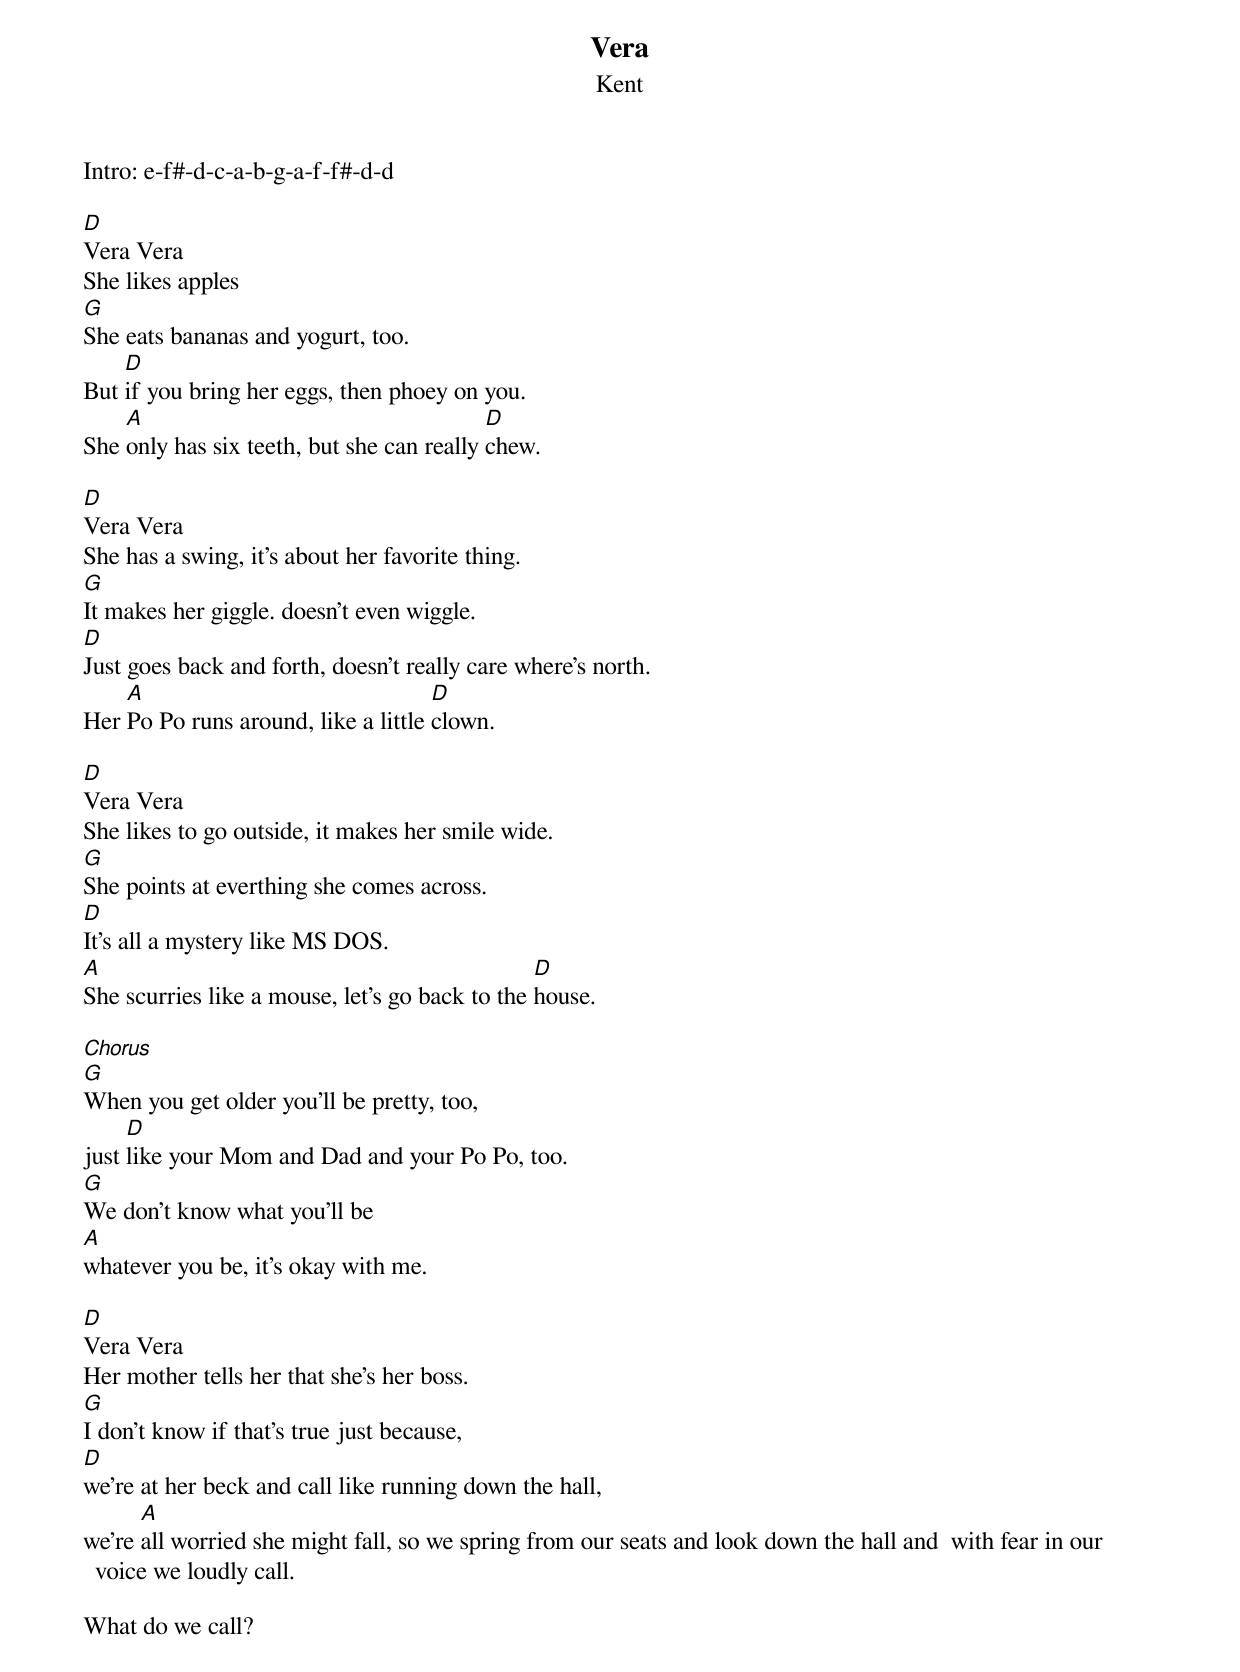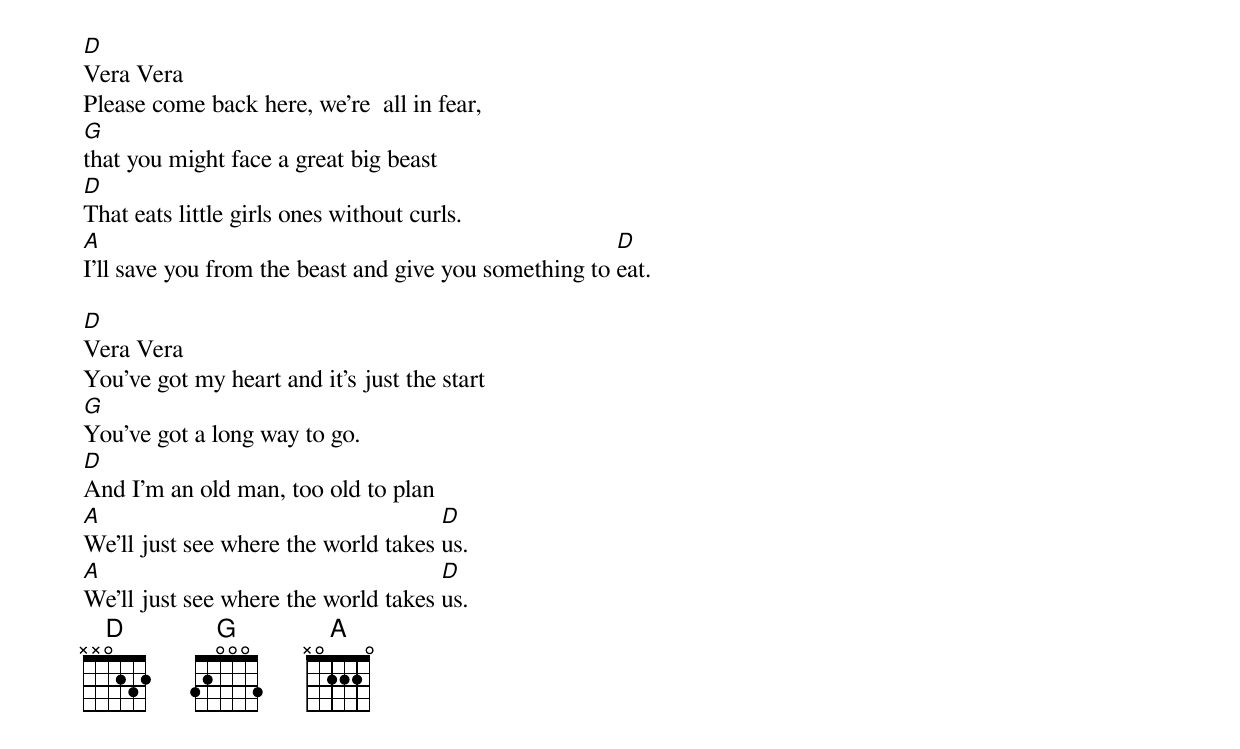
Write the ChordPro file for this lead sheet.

{title:Vera}
{subtitle:Kent}
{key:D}
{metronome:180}
Intro: e-f#-d-c-a-b-g-a-f-f#-d-d

[D]Vera Vera
She likes apples
[G]She eats bananas and yogurt, too.
But [D]if you bring her eggs, then phoey on you.
She [A]only has six teeth, but she can really [D]chew.

[D]Vera Vera
She has a swing, it's about her favorite thing.
[G]It makes her giggle. doesn't even wiggle.
[D]Just goes back and forth, doesn't really care where's north.
Her [A]Po Po runs around, like a little [D]clown.

[D]Vera Vera
She likes to go outside, it makes her smile wide.
[G]She points at everthing she comes across.
[D]It's all a mystery like MS DOS.
[A]She scurries like a mouse, let's go back to the [D]house.

[Chorus]
[G]When you get older you'll be pretty, too,
just [D]like your Mom and Dad and your Po Po, too.
[G]We don't know what you'll be
[A]whatever you be, it's okay with me.

[D]Vera Vera
Her mother tells her that she's her boss.
[G]I don't know if that's true just because,
[D]we're at her beck and call like running down the hall,
we're [A]all worried she might fall, so we spring from our seats and look down the hall and  with fear in our voice we loudly call.

What do we call?

[D]Vera Vera
Please come back here, we're  all in fear,
[G]that you might face a great big beast
[D]That eats little girls ones without curls.
[A]I'll save you from the beast and give you something to [D]eat.

[D]Vera Vera
You've got my heart and it's just the start
[G]You've got a long way to go.
[D]And I'm an old man, too old to plan
[A]We'll just see where the world takes [D]us.
[A]We'll just see where the world takes [D]us.
